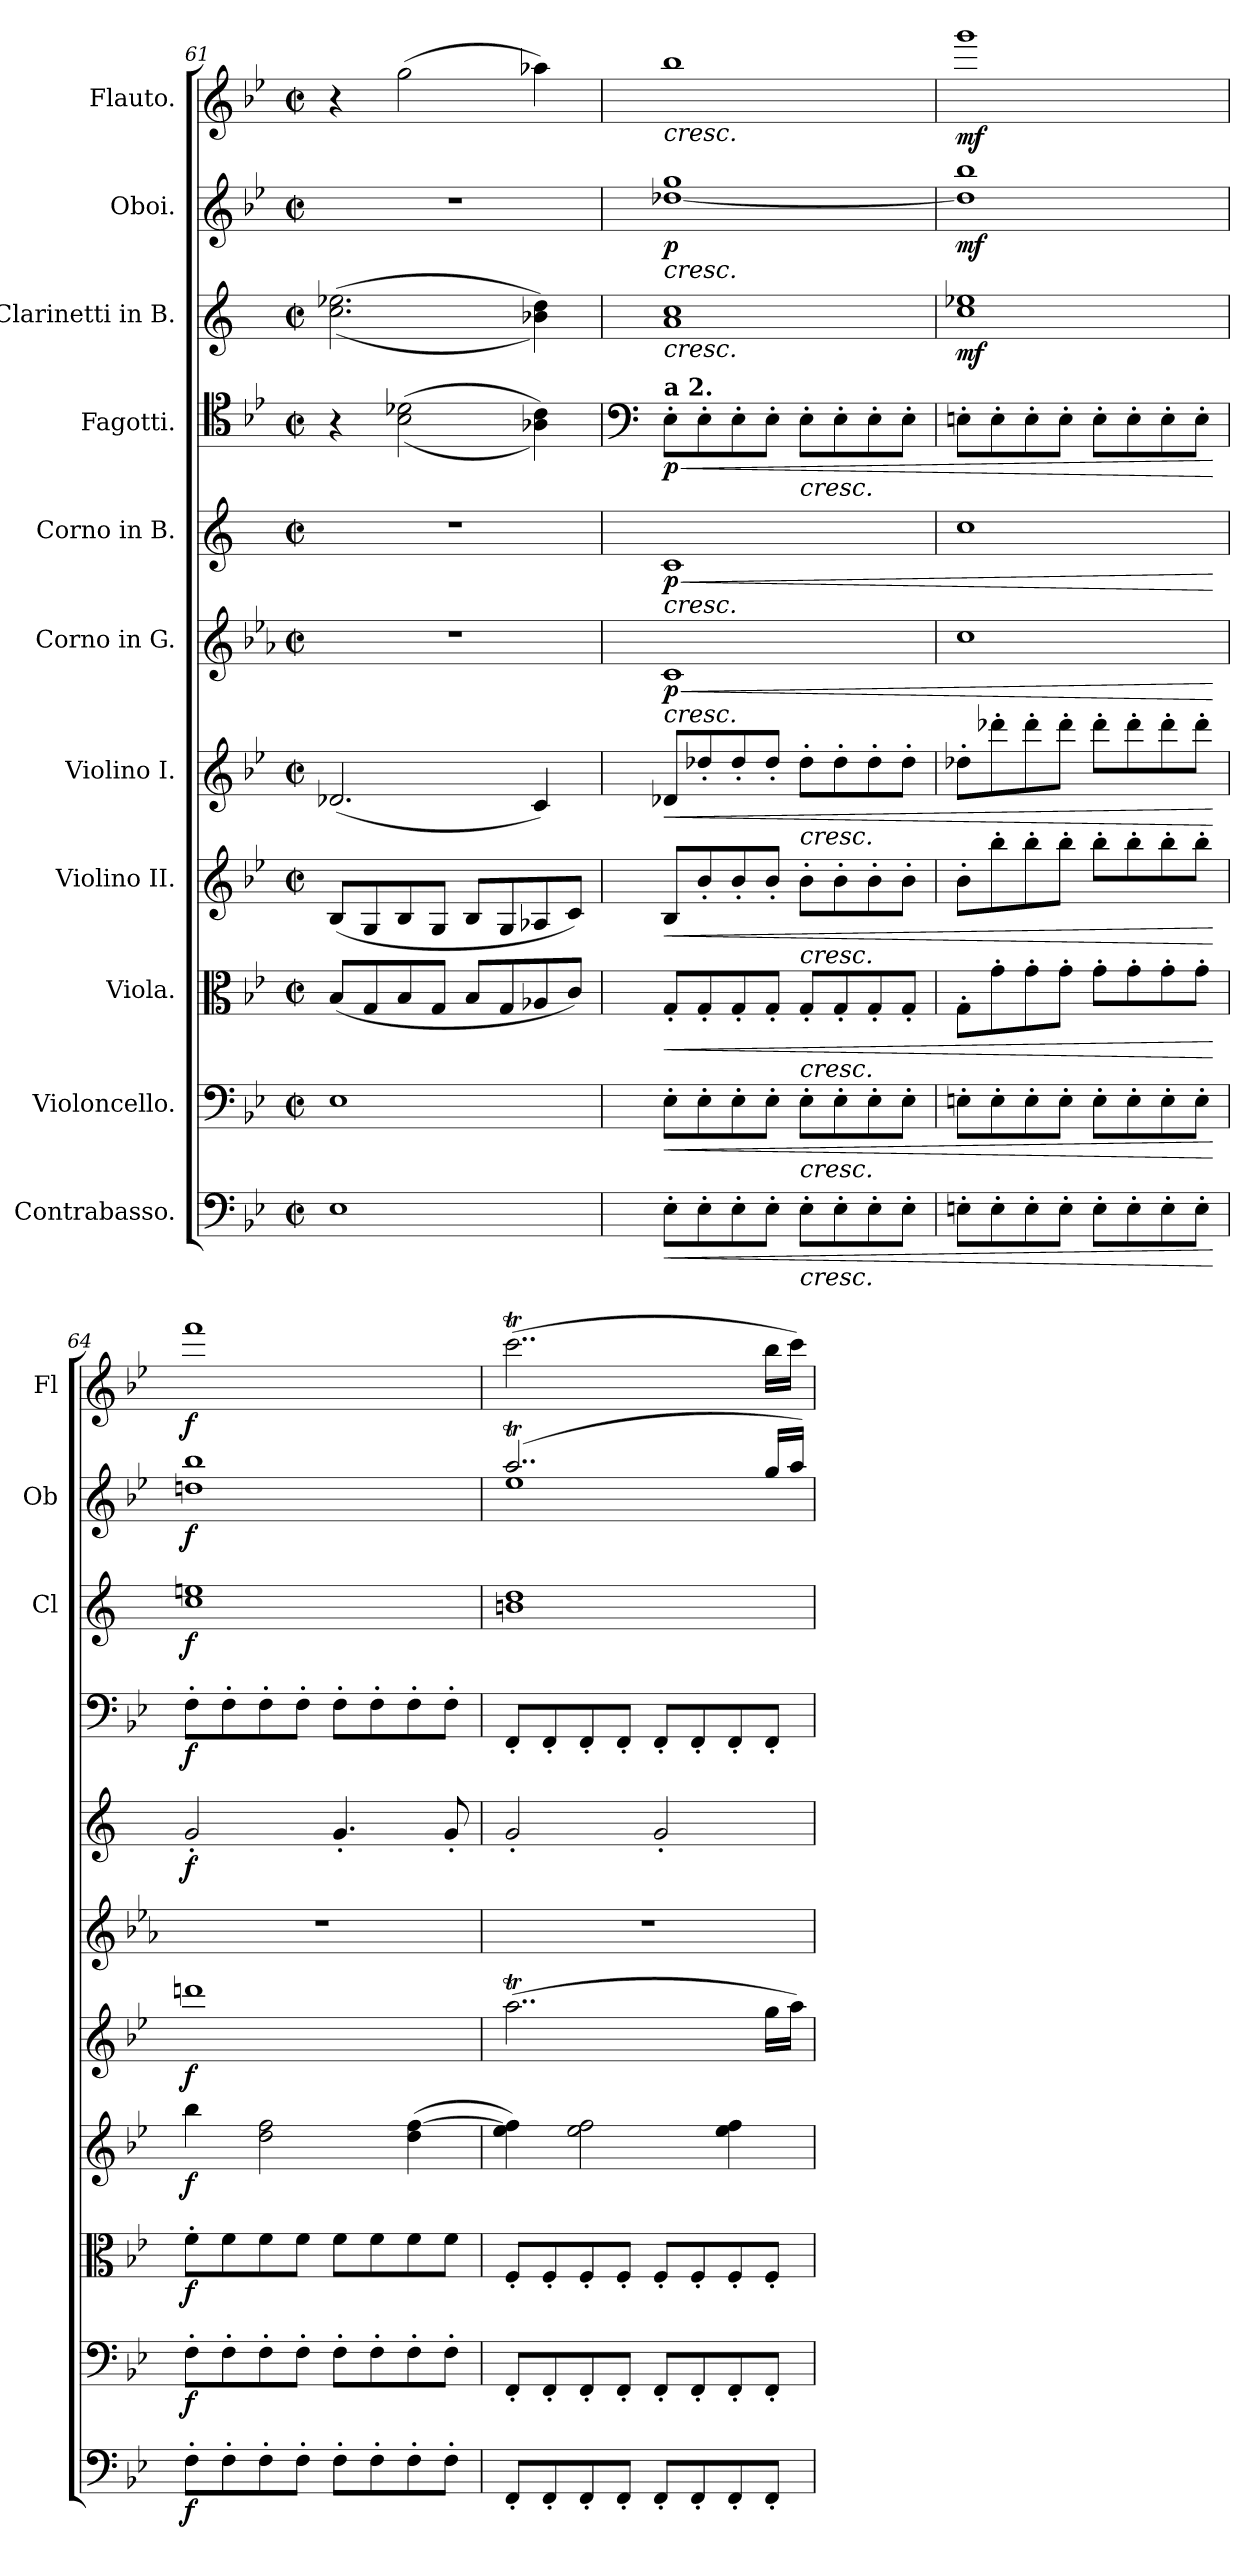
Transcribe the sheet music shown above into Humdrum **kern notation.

**kern	**dynam	**kern	**dynam	**kern	**dynam	**kern	**dynam	**kern	**dynam	**kern	**dynam	**kern	**dynam	**kern	**dynam	**kern	**dynam	**kern	**dynam	**kern	**dynam
*part11	*part11	*part10	*part10	*part9	*part9	*part8	*part8	*part7	*part7	*part6	*part6	*part5	*part5	*part4	*part4	*part3	*part3	*part2	*part2	*part1	*part1
*staff11	*staff11	*staff10	*staff10	*staff9	*staff9	*staff8	*staff8	*staff7	*staff7	*staff6	*staff6	*staff5	*staff5	*staff4	*staff4	*staff3	*staff3	*staff2	*staff2	*staff1	*staff1
*I"Contrabasso.	*	*I"Violoncello.	*	*I"Viola.	*	*I"Violino II.	*	*I"Violino I.	*	*I"Corno in G.	*	*I"Corno in B.	*	*I"Fagotti.	*	*I"Clarinetti in B.	*	*I"Oboi.	*	*I"Flauto.	*
*	*	*	*	*	*	*	*	*	*	*	*	*	*	*	*	*I'Cl	*	*I'Ob	*	*I'Fl	*
*clefF4	*	*clefF4	*	*clefC3	*	*clefG2	*	*clefG2	*	*clefG2	*	*clefG2	*	*clefC4	*	*clefG2	*	*clefG2	*	*clefG2	*
*ITrd7c12	*	*	*	*	*	*	*	*	*	*ITrd3c5	*	*ITrd1c2	*	*	*	*ITrd1c2	*	*	*	*	*
*k[b-e-]	*	*k[b-e-]	*	*k[b-e-]	*	*k[b-e-]	*	*k[b-e-]	*	*k[b-e-]	*	*k[b-e-]	*	*k[b-e-]	*	*k[b-e-]	*	*k[b-e-]	*	*k[b-e-]	*
*M2/2	*	*M2/2	*	*M2/2	*	*M2/2	*	*M2/2	*	*M2/2	*	*M2/2	*	*M2/2	*	*M2/2	*	*M2/2	*	*M2/2	*
*met(c|)	*	*met(c|)	*	*met(c|)	*	*met(c|)	*	*met(c|)	*	*met(c|)	*	*met(c|)	*	*met(c|)	*	*met(c|)	*	*met(c|)	*	*met(c|)	*
=61	=61	=61	=61	=61	=61	=61	=61	=61	=61	=61	=61	=61	=61	=61	=61	=61	=61	=61	=61	=61	=61
1EE-	.	1E-	.	(<8B-/L	.	(<8B-/L	.	(<2.d-X/	.	1r	.	1r	.	4r	.	(>(<2.b-\ 2.dd-X\	.	1r	.	4r	.
.	.	.	.	8G/	.	8G/	.	.	.	.	.	.	.	.	.	.	.	.	.	.	.
.	.	.	.	8B-/	.	8B-/	.	.	.	.	.	.	.	(<(>2B-\ 2d-X\	.	.	.	.	.	(>2gg\	.
.	.	.	.	8G/J	.	8G/J	.	.	.	.	.	.	.	.	.	.	.	.	.	.	.
.	.	.	.	8B-/L	.	8B-/L	.	.	.	.	.	.	.	.	.	.	.	.	.	.	.
.	.	.	.	8G/	.	8G/	.	.	.	.	.	.	.	.	.	.	.	.	.	.	.
.	.	.	.	8A-X/	.	8A-X/	.	4c/)	.	.	.	.	.	4A-X\ 4c\))	.	4a-X\ 4cc\))	.	.	.	4aa-X\)	.
.	.	.	.	8c/J)	.	8c/J)	.	.	.	.	.	.	.	.	.	.	.	.	.	.	.
!!LO:LB:g=z
=62	=62	=62	=62	=62	=62	=62	=62	=62	=62	=62	=62	=62	=62	=62	=62	=62	=62	=62	=62	=62	=62
*	*	*	*	*	*	*	*	*	*	*	*	*	*	*clefF4	*	*	*	*	*	*	*
!	!	!	!	!	!	!	!	!	!	!	!	!	!	!	!	!	!	!	!	!LO:TX:b:i:t=cresc.	!
!	!	!	!	!	!	!	!	!	!	!	!	!	!	!	!	!	!	!LO:TX:b:i:t=cresc.	!	!	!
!	!	!	!	!	!	!	!	!	!	!	!	!	!	!	!	!LO:TX:b:i:t=cresc.	!	!	!	!	!
!	!	!	!	!	!	!	!	!	!	!	!	!	!	!LO:TX:a:B:t=a 2.	!	!	!	!	!	!	!
!	!	!	!	!	!	!	!	!	!	!	!	!LO:TX:b:i:t=cresc.	!	!	!	!	!	!	!	!	!
!	!	!	!	!	!	!	!	!	!	!LO:TX:b:i:t=cresc.	!	!	!	!	!	!	!	!	!	!	!
!	!LO:HP:b	!	!LO:HP:b	!	!LO:HP:b	!	!LO:HP:b	!	!LO:HP:b	!	!LO:HP:b	!	!LO:HP:b	!	!LO:HP:b	!	!	!	!	!	!
!	!	!	!	!	!	!	!	!	!	!	!LO:DY:n=1:b	!	!LO:DY:n=1:b	!	!LO:DY:n=1:b	!	!	!	!LO:DY:b	!	!
8EE-'\L	<	8E-'\L	<	8G'/L	<	8B-/L	<	8d-X/L	<	1G	< p	1B-	< p	8E-'\L	< p	1g 1b-	.	[1dd-X 1gg	p	1bb-	.
8EE-'\	.	8E-'\	.	8G'/	.	8b-'/	.	8dd-X'/	.	.	.	.	.	8E-'\	.	.	.	.	.	.	.
8EE-'\	.	8E-'\	.	8G'/	.	8b-'/	.	8dd-'/	.	.	.	.	.	8E-'\	.	.	.	.	.	.	.
8EE-'\J	.	8E-'\J	.	8G'/J	.	8b-'/J	.	8dd-'/J	.	.	.	.	.	8E-'\J	.	.	.	.	.	.	.
!	!	!	!	!	!	!	!	!	!	!	!	!	!	!LO:TX:b:i:t=cresc.	!	!	!	!	!	!	!
!	!	!	!	!	!	!	!	!LO:TX:b:i:t=cresc.	!	!	!	!	!	!	!	!	!	!	!	!	!
!	!	!	!	!	!	!LO:TX:b:i:t=cresc.	!	!	!	!	!	!	!	!	!	!	!	!	!	!	!
!	!	!	!	!LO:TX:b:i:t=cresc.	!	!	!	!	!	!	!	!	!	!	!	!	!	!	!	!	!
!	!	!LO:TX:b:i:t=cresc.	!	!	!	!	!	!	!	!	!	!	!	!	!	!	!	!	!	!	!
!LO:TX:b:i:t=cresc.	!	!	!	!	!	!	!	!	!	!	!	!	!	!	!	!	!	!	!	!	!
8EE-'\L	.	8E-'\L	.	8G'/L	.	8b-'\L	.	8dd-'\L	.	.	.	.	.	8E-'\L	.	.	.	.	.	.	.
8EE-'\	.	8E-'\	.	8G'/	.	8b-'\	.	8dd-'\	.	.	.	.	.	8E-'\	.	.	.	.	.	.	.
8EE-'\	.	8E-'\	.	8G'/	.	8b-'\	.	8dd-'\	.	.	.	.	.	8E-'\	.	.	.	.	.	.	.
8EE-'\J	.	8E-'\J	.	8G'/J	.	8b-'\J	.	8dd-'\J	.	.	.	.	.	8E-'\J	.	.	.	.	.	.	.
=63	=63	=63	=63	=63	=63	=63	=63	=63	=63	=63	=63	=63	=63	=63	=63	=63	=63	=63	=63	=63	=63
!	!	!	!	!	!	!	!	!	!	!	!	!	!	!	!	!	!LO:DY:b	!	!LO:DY:b	!	!LO:DY:b
8EEn'\L	.	8En'\L	.	8G'\L	.	8b-'\L	.	8dd-X'\L	.	1g	.	1b-	.	8En'\L	.	1b- 1dd-X	mf	1dd-] 1bb-	mf	1ggg	mf
8EE'\	.	8E'\	.	8g'\	.	8bb-'\	.	8ddd-X'\	.	.	.	.	.	8E'\	.	.	.	.	.	.	.
8EE'\	.	8E'\	.	8g'\	.	8bb-'\	.	8ddd-'\	.	.	.	.	.	8E'\	.	.	.	.	.	.	.
8EE'\J	.	8E'\J	.	8g'\J	.	8bb-'\J	.	8ddd-'\J	.	.	.	.	.	8E'\J	.	.	.	.	.	.	.
8EE'\L	.	8E'\L	.	8g'\L	.	8bb-'\L	.	8ddd-'\L	.	.	.	.	.	8E'\L	.	.	.	.	.	.	.
8EE'\	.	8E'\	.	8g'\	.	8bb-'\	.	8ddd-'\	.	.	.	.	.	8E'\	.	.	.	.	.	.	.
8EE'\	.	8E'\	.	8g'\	.	8bb-'\	.	8ddd-'\	.	.	.	.	.	8E'\	.	.	.	.	.	.	.
8EE'\J	.	8E'\J	.	8g'\J	.	8bb-'\J	.	8ddd-'\J	.	.	.	.	.	8E'\J	.	.	.	.	.	.	.
.	[	.	[	.	[	.	[	.	[	.	[	.	[	.	[	.	.	.	.	.	.
=64	=64	=64	=64	=64	=64	=64	=64	=64	=64	=64	=64	=64	=64	=64	=64	=64	=64	=64	=64	=64	=64
!	!LO:DY:b	!	!LO:DY:b	!	!LO:DY:b	!	!LO:DY:b	!	!LO:DY:b	!	!	!	!LO:DY:b	!	!LO:DY:b	!	!LO:DY:b	!	!LO:DY:b	!	!LO:DY:b
8FF'\L	f	8F'\L	f	8f'\L	f	4bb-\	f	1dddn	f	1r	.	2f'/	f	8F'\L	f	1b- 1ddn	f	1ddn 1bb-	f	1fff	f
8FF'\	.	8F'\	.	8f\	.	.	.	.	.	.	.	.	.	8F'\	.	.	.	.	.	.	.
8FF'\	.	8F'\	.	8f\	.	2dd\ 2ff\	.	.	.	.	.	.	.	8F'\	.	.	.	.	.	.	.
8FF'\J	.	8F'\J	.	8f\J	.	.	.	.	.	.	.	.	.	8F'\J	.	.	.	.	.	.	.
8FF'\L	.	8F'\L	.	8f\L	.	.	.	.	.	.	.	4.f'/	.	8F'\L	.	.	.	.	.	.	.
8FF'\	.	8F'\	.	8f\	.	.	.	.	.	.	.	.	.	8F'\	.	.	.	.	.	.	.
8FF'\	.	8F'\	.	8f\	.	(<4dd\ [4ff\	.	.	.	.	.	.	.	8F'\	.	.	.	.	.	.	.
8FF'\J	.	8F'\J	.	8f\J	.	.	.	.	.	.	.	8f'/	.	8F'\J	.	.	.	.	.	.	.
=65	=65	=65	=65	=65	=65	=65	=65	=65	=65	=65	=65	=65	=65	=65	=65	=65	=65	=65	=65	=65	=65
*	*	*	*	*	*	*	*	*	*	*	*	*	*	*	*	*	*	*^	*	*	*
8FFF'/L	.	8FF'/L	.	8F'/L	.	4ee-\ 4ff\])	.	(>2..aat\	.	1r	.	2f'/	.	8FF'/L	.	1an 1cc	.	(>2..aat/	1ee-	.	(>2..cccT\	.
8FFF'/	.	8FF'/	.	8F'/	.	.	.	.	.	.	.	.	.	8FF'/	.	.	.	.	.	.	.	.
8FFF'/	.	8FF'/	.	8F'/	.	2ee-\ 2ff\	.	.	.	.	.	.	.	8FF'/	.	.	.	.	.	.	.	.
8FFF'/J	.	8FF'/J	.	8F'/J	.	.	.	.	.	.	.	.	.	8FF'/J	.	.	.	.	.	.	.	.
8FFF'/L	.	8FF'/L	.	8F'/L	.	.	.	.	.	.	.	2f'/	.	8FF'/L	.	.	.	.	.	.	.	.
8FFF'/	.	8FF'/	.	8F'/	.	.	.	.	.	.	.	.	.	8FF'/	.	.	.	.	.	.	.	.
8FFF'/	.	8FF'/	.	8F'/	.	4ee-\ 4ff\	.	.	.	.	.	.	.	8FF'/	.	.	.	.	.	.	.	.
8FFF'/J	.	8FF'/J	.	8F'/J	.	.	.	16gg\LL	.	.	.	.	.	8FF'/J	.	.	.	16gg/LL	.	.	16bb-\LL	.
.	.	.	.	.	.	.	.	16aa\JJ)	.	.	.	.	.	.	.	.	.	16aa/JJ)	.	.	16ccc\JJ)	.
*	*	*	*	*	*	*	*	*	*	*	*	*	*	*	*	*	*	*v	*v	*	*	*
=	=	=	=	=	=	=	=	=	=	=	=	=	=	=	=	=	=	=	=	=	=
*-	*-	*-	*-	*-	*-	*-	*-	*-	*-	*-	*-	*-	*-	*-	*-	*-	*-	*-	*-	*-	*-
